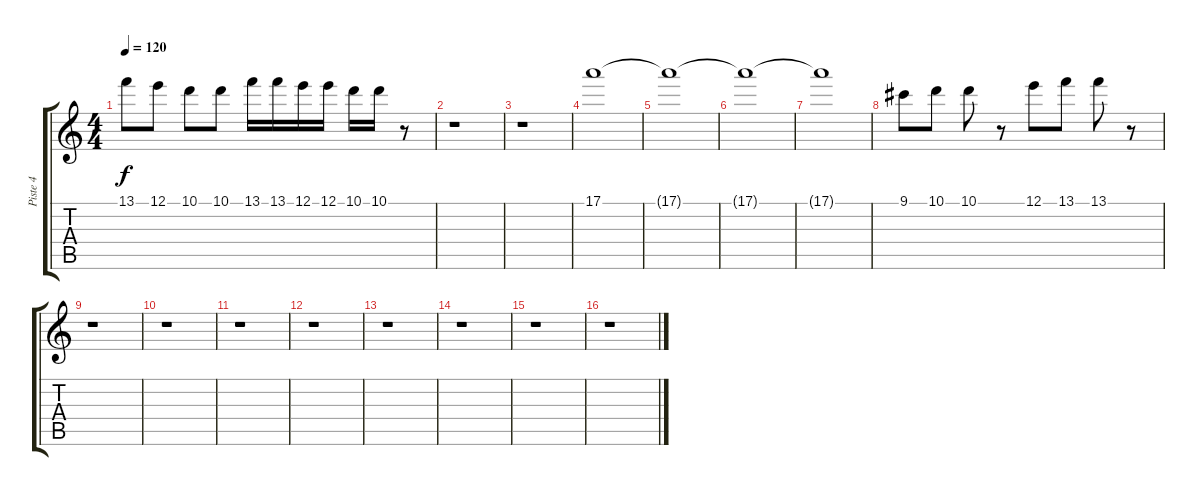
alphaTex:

\track ("Piste 4" "Piste 4") {instrument overdrivenguitar}
\staff {score tabs}
\tuning (E4 B3 G3 D3 A2 E2) {hide}
\ts (4 4)
\tempo 120
\clef g2
\ks c
13.1.8{dy f} 12.1.8 10.1.8 10.1.8 13.1.16 13.1.16 12.1.16 12.1.16 10.1.16 10.1.16 r.8 |
r.1 |
r.1 |
17.1.1 |
17.1{t}.1 |
17.1{t}.1 |
17.1{t}.1 |
9.1.8 10.1.8 10.1.8 r.8 12.1.8 13.1.8 13.1.8 r.8 |
r.1 |
r.1 |
r.1 |
r.1 |
r.1 |
r.1 |
r.1 |
r.1
